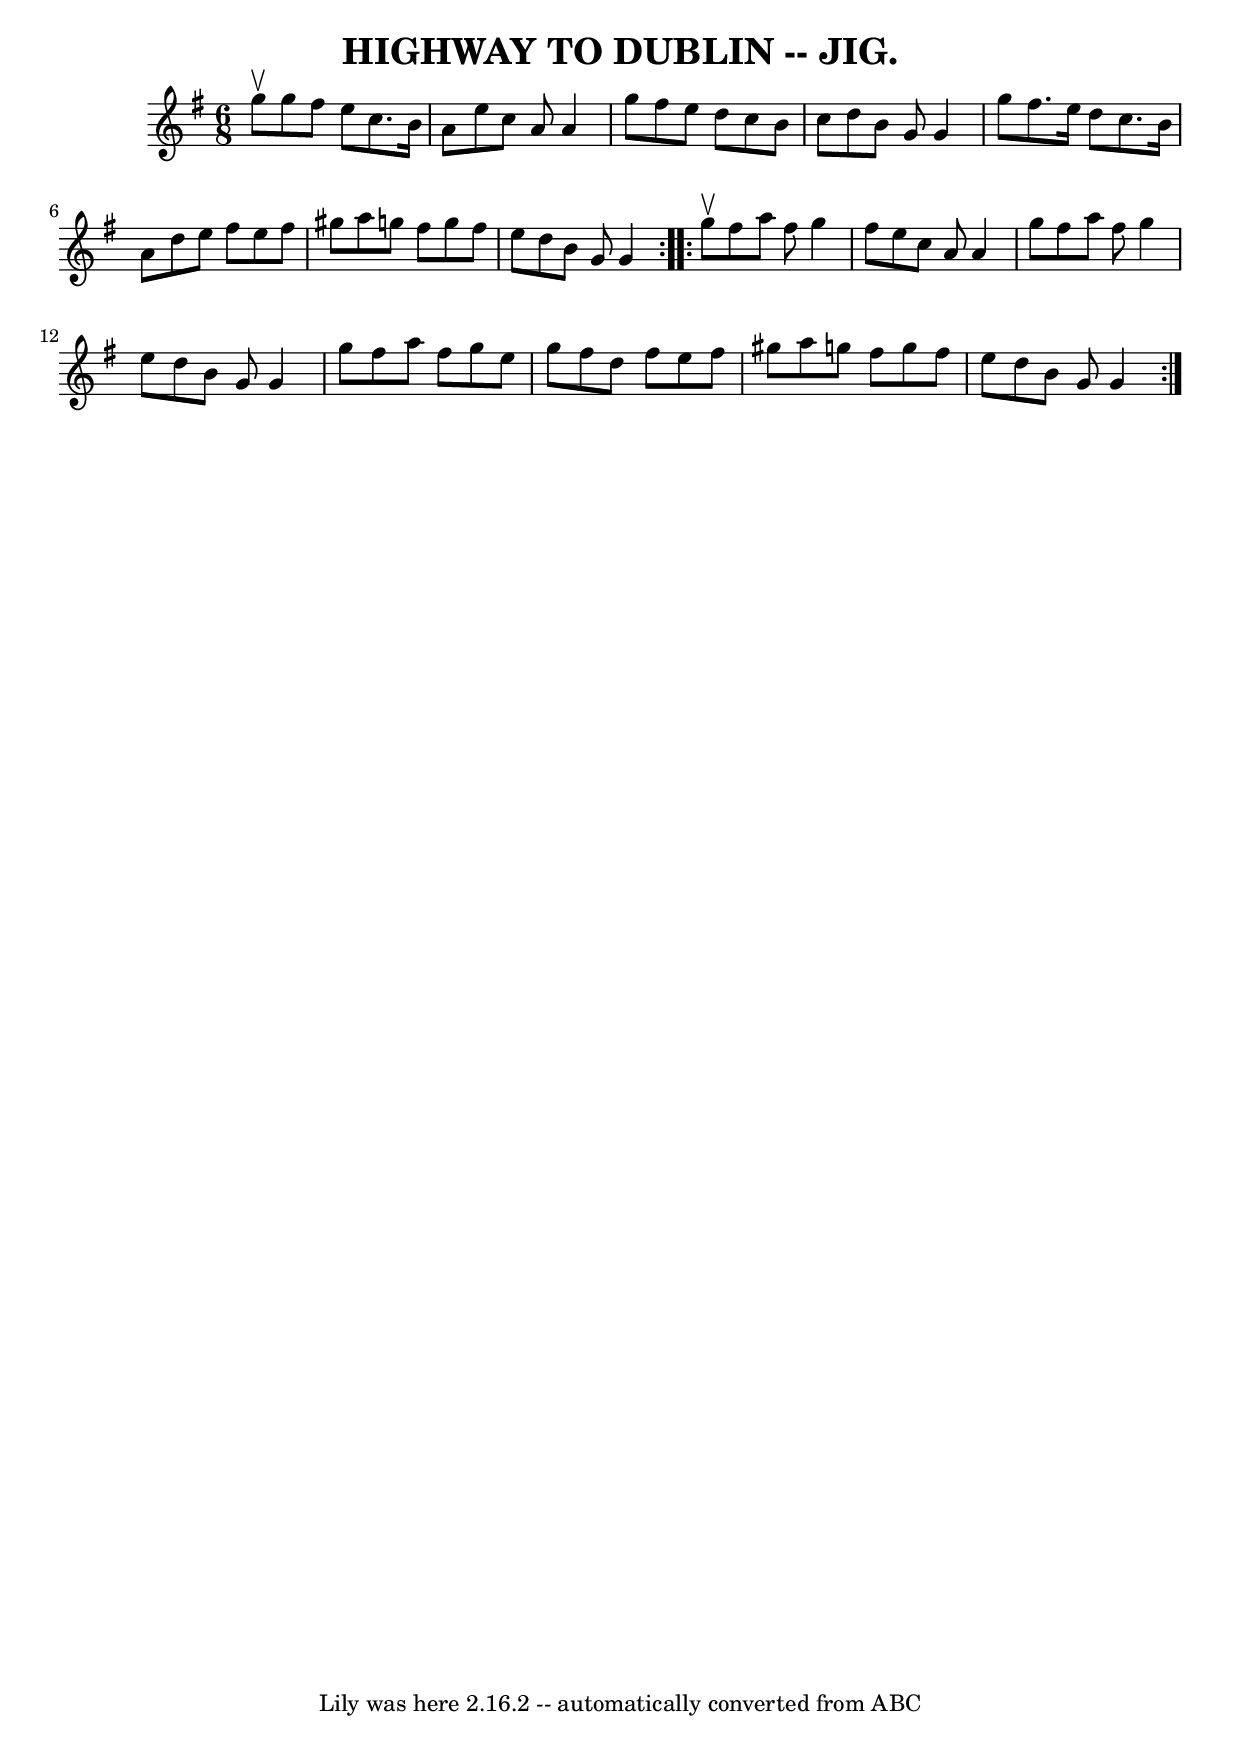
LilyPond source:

\version "2.16.2"
\include "Mammoth.ily"
\header {
  %% book = "Coles pg. 64.7"
  crossRefNumber = "27"
  footnotes = ""
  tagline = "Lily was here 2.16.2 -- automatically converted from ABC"
  title = "HIGHWAY TO DUBLIN -- JIG."

}
voicedefault =  {



  \repeat volta 2 {

    \time 6/8 
    \key g \major g''8^\upbow |
    g''8 fis''8 e''8    
    c''8. b'16 a'8  |
    e''8 c''8 a'8 a'4 g''8  |
    
    fis''8 e''8 d''8 c''8 b'8 c''8  |
    d''8 b'8 g'8    
    g'4 g''8  |
    fis''8. e''16 d''8 c''8. b'16 a'8  
    |
    d''8 e''8 fis''8 e''8 fis''8 gis''8  |
    a''8  
    g''!8 fis''8 g''8 fis''8 e''8  |
    d''8 b'8 g'8    
    g'4  
  }     
  \repeat volta 2 {
    g''8^\upbow |
    fis''8 a''8 fis''8 
    g''4 fis''8  |
    e''8 c''8 a'8 a'4 g''8  |
    
    fis''8 a''8 fis''8 g''4 e''8  |
    d''8 b'8 g'8 g'4  
    g''8  |
    fis''8 a''8 fis''8 g''8 e''8 g''8  |
    
    fis''8 d''8 fis''8 e''8 fis''8 gis''8  |
    a''8    
    g''!8 fis''8 g''8 fis''8 e''8  |
    d''8 b'8 g'8 g'4 
    
  }   

}

\score{
  <<

    \context Staff="default"
    {
      \voicedefault 
      
    }

  >>
  \layout {
    
  }
  \midi {
  }

}
